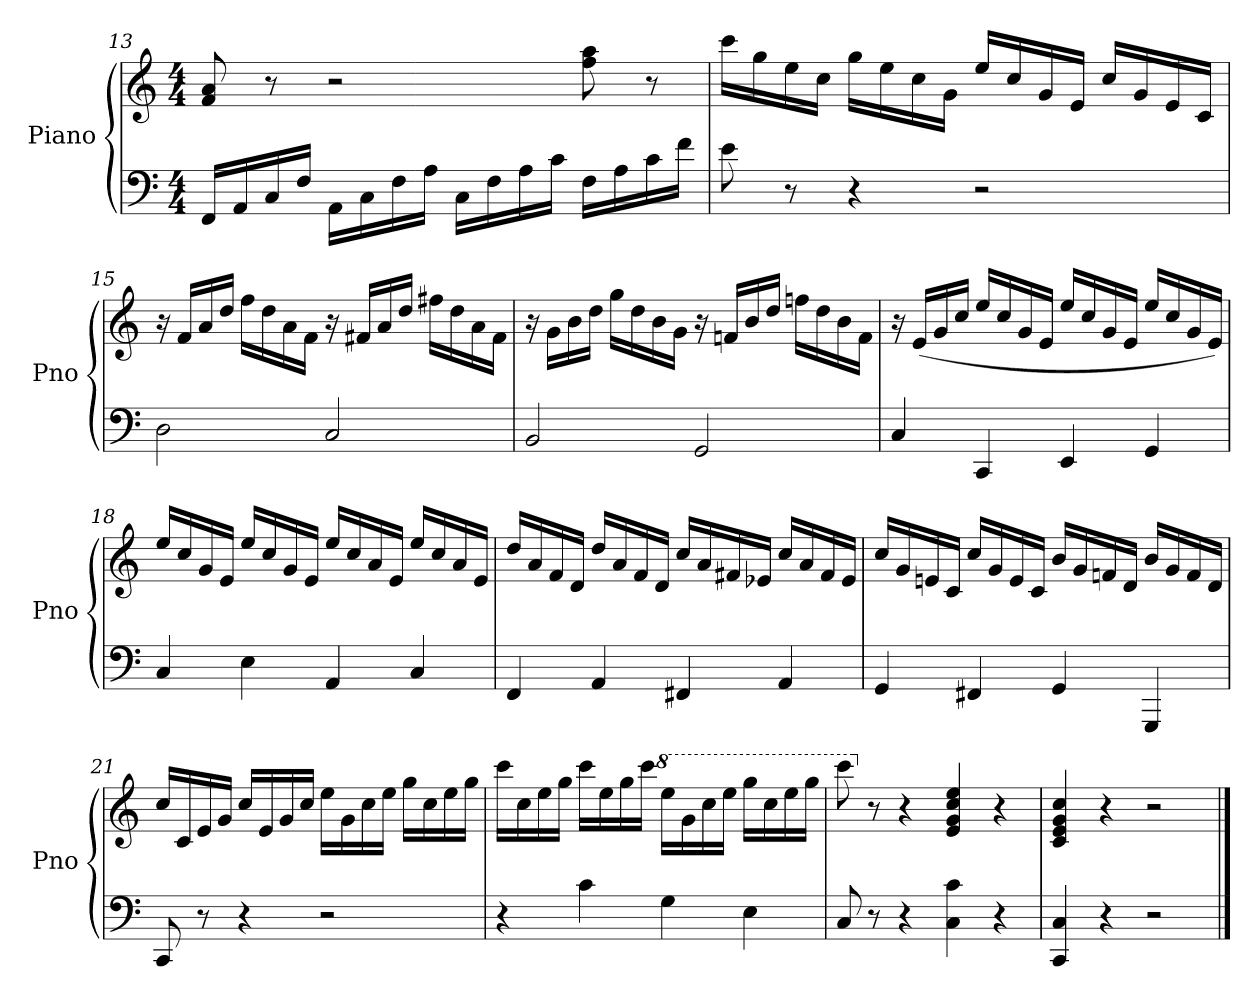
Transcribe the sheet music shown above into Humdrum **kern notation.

**kern	**kern
*part1	*part1
*staff2	*staff1
*I"Piano	*
*I'Pno	*
*clefF4	*clefG2
*k[]	*k[]
*M4/4	*M4/4
=13	=13
16FF/LL	8f/ 8a/
16AA/	.
16C/	8r
16F/JJ	.
16AA\LL	2r
16C\	.
16F\	.
16A\JJ	.
16C\LL	.
16F\	.
16A\	.
16c\JJ	.
16F\LL	8ff\ 8aa\
16A\	.
16c\	8r
16f\JJ	.
=14	=14
8e\	16ccc\LL
.	16gg\
8r	16ee\
.	16cc\JJ
4r	16gg\LL
.	16ee\
.	16cc\
.	16g\JJ
2r	16ee/LL
.	16cc/
.	16g/
.	16e/JJ
.	16cc/LL
.	16g/
.	16e/
.	16c/JJ
!!LO:LB:g=z
=15	=15
2D\	16r
.	16f/LL
.	16a/
.	16dd/JJ
.	16ff\LL
.	16dd\
.	16a\
.	16f\JJ
2C/	16r
.	16f#X/LL
.	16a/
.	16dd/JJ
.	16ff#X\LL
.	16dd\
.	16a\
.	16f#\JJ
=16	=16
2BB/	16r
.	16g\LL
.	16b\
.	16dd\JJ
.	16gg\LL
.	16dd\
.	16b\
.	16g\JJ
2GG/	16r
.	16fn/LL
.	16b/
.	16dd/JJ
.	16ffn\LL
.	16dd\
.	16b\
.	16f\JJ
=17	=17
4C/	16r
.	(<16e/LL
.	16g/
.	16cc/JJ
4CC/	16ee/LL
.	16cc/
.	16g/
.	16e/JJ
4EE/	16ee/LL
.	16cc/
.	16g/
.	16e/JJ
4GG/	16ee/LL
.	16cc/
.	16g/
.	16e/JJ)
!!LO:PB:g=z
=18	=18
4C/	16ee/LL
.	16cc/
.	16g/
.	16e/JJ
4E\	16ee/LL
.	16cc/
.	16g/
.	16e/JJ
4AA/	16ee/LL
.	16cc/
.	16a/
.	16e/JJ
4C/	16ee/LL
.	16cc/
.	16a/
.	16e/JJ
=19	=19
4FF/	16dd/LL
.	16a/
.	16f/
.	16d/JJ
4AA/	16dd/LL
.	16a/
.	16f/
.	16d/JJ
4FF#X/	16cc/LL
.	16a/
.	16f#X/
.	16e-X/JJ
4AA/	16cc/LL
.	16a/
.	16f#/
.	16e-/JJ
=20	=20
4GG/	16cc/LL
.	16g/
.	16en/
.	16c/JJ
4FF#X/	16cc/LL
.	16g/
.	16e/
.	16c/JJ
4GG/	16b/LL
.	16g/
.	16fn/
.	16d/JJ
4GGG/	16b/LL
.	16g/
.	16f/
.	16d/JJ
!!LO:LB:g=z
=21	=21
8CC/	16cc/LL
.	16c/
8r	16e/
.	16g/JJ
4r	16cc/LL
.	16e/
.	16g/
.	16cc/JJ
2r	16ee\LL
.	16g\
.	16cc\
.	16ee\JJ
.	16gg\LL
.	16cc\
.	16ee\
.	16gg\JJ
=22	=22
4r	16ccc\LL
.	16cc\
.	16ee\
.	16gg\JJ
4c\	16ccc\LL
.	16ee\
.	16gg\
.	16ccc\JJ
*	*8va
4G\	16eee\LL
.	16gg\
.	16ccc\
.	16eee\JJ
4E\	16ggg\LL
.	16ccc\
.	16eee\
.	16ggg\JJ
=23	=23
8C/	8cccc\
*	*X8va
8r	8r
4r	4r
4C\ 4c\	4e/ 4g/ 4cc/ 4ee/
4r	4r
=24	=24
4CC/ 4C/	4c/ 4e/ 4g/ 4cc/
4r	4r
2r	2r
==	==
*-	*-
